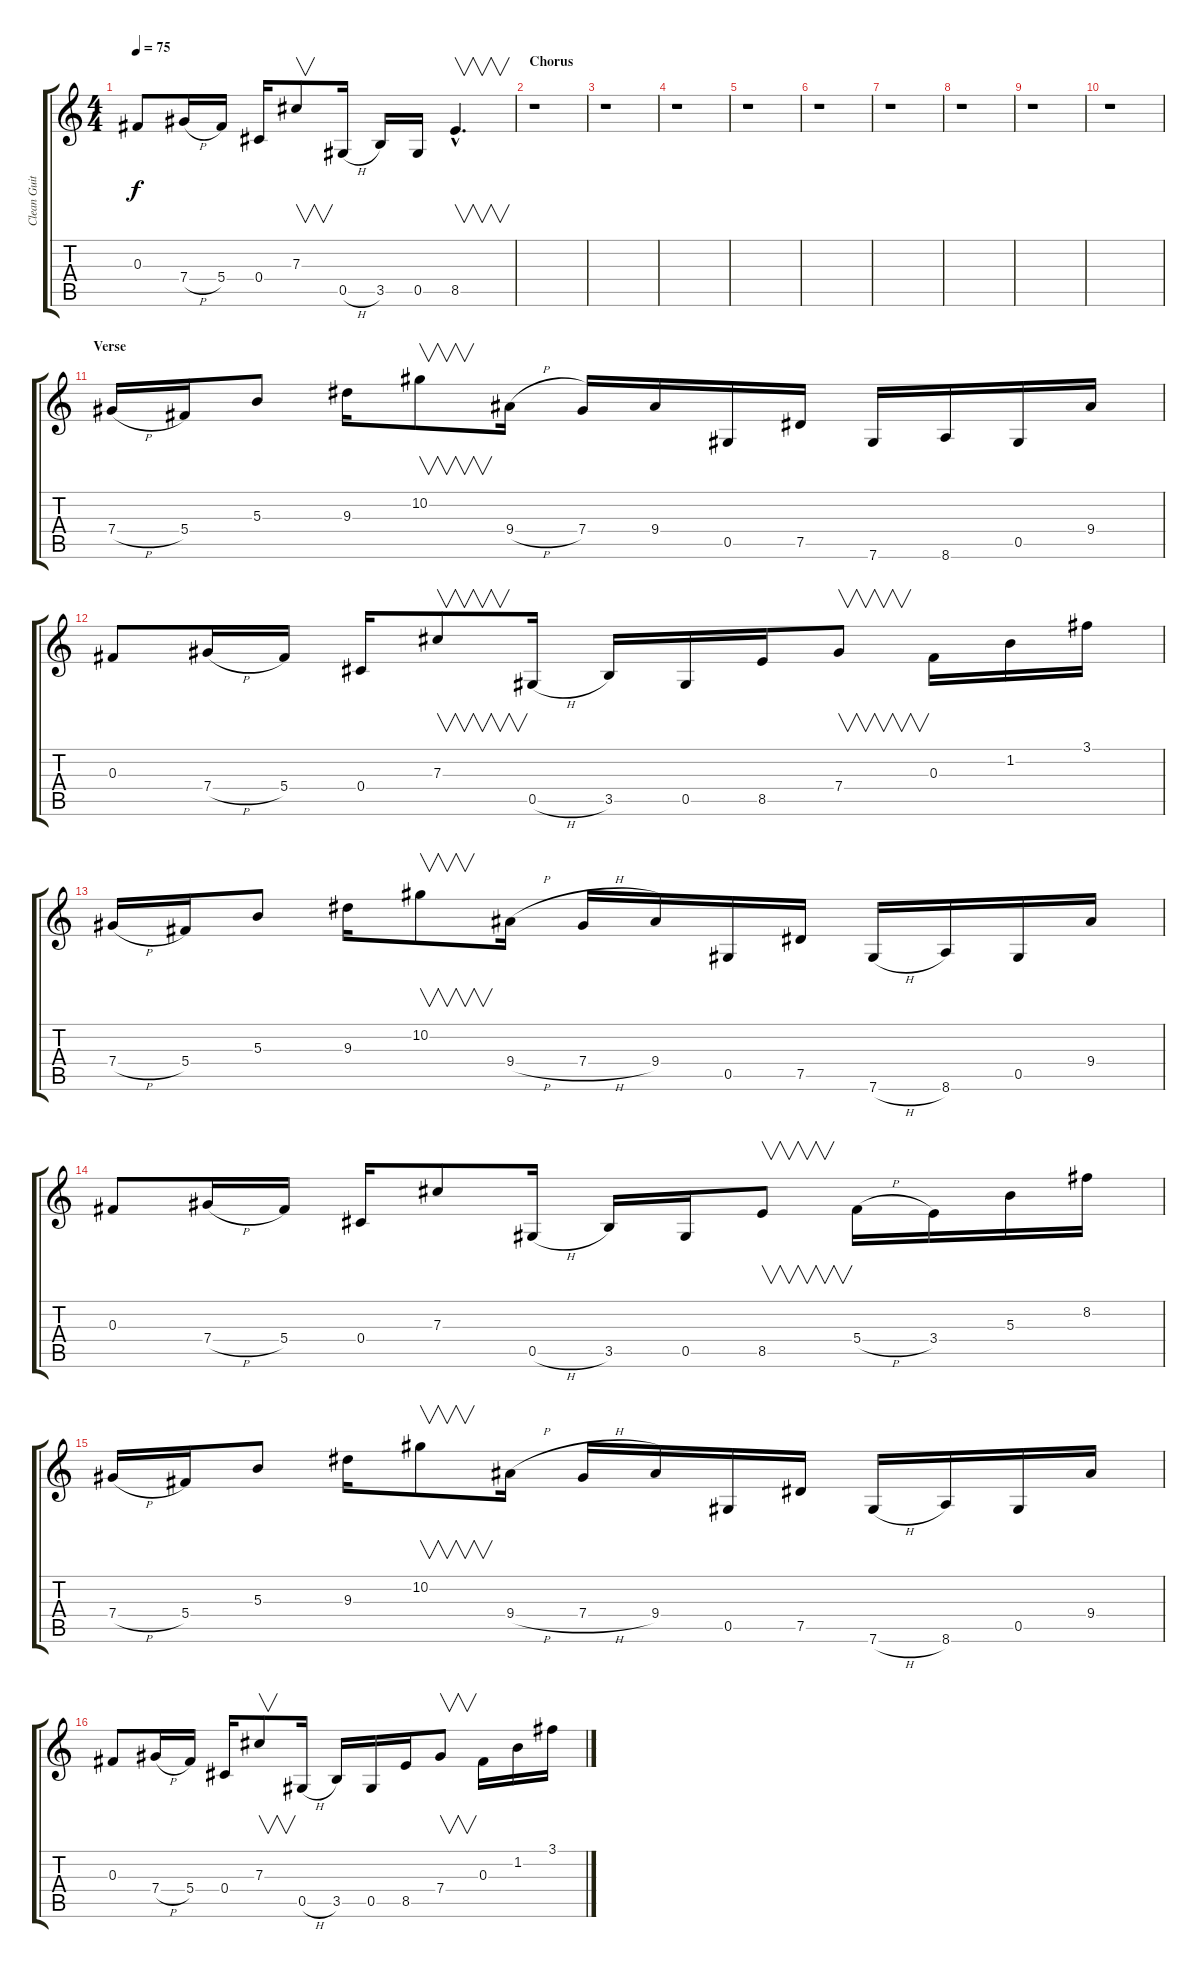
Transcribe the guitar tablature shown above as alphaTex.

\track ("Clean Guitar 3" "Clean Guit") {instrument electricguitarjazz}
\staff {score tabs}
\tuning (Eb4 Bb3 Gb3 Db3 Ab2 Db2) {hide}
\ts (4 4)
\tempo 75
\clef g2
\ks c
0.3.8{dy f} 7.4{h}.16 5.4.16 0.4.16 7.3.8{v} 0.5{h}.16 3.5.16 0.5.16 8.5{hac}.4{v d} |
\section ("" "Chorus")
r.1 |
r.1 |
r.1 |
r.1 |
r.1 |
r.1 |
r.1 |
r.1 |
r.1 |
\section ("" "Verse")
7.4{h}.16 5.4.16 5.3.8 9.3.16 10.2.8{v} 9.4{h}.16 7.4.16 9.4.16 0.5.16 7.5.16 7.6.16 8.6.16 0.5.16 9.4.16 |
0.3.8 7.4{h}.16 5.4.16 0.4.16 7.3.8{v} 0.5{h}.16 3.5.16 0.5.16 8.5.16 7.4.8{v} 0.3.16 1.2.16 3.1.16 |
7.4{h}.16 5.4.16 5.3.8 9.3.16 10.2.8{v} 9.4{h}.16 7.4{h}.16 9.4.16 0.5.16 7.5.16 7.6{h}.16 8.6.16 0.5.16 9.4.16 |
0.3.8 7.4{h}.16 5.4.16 0.4.16 7.3.8 0.5{h}.16 3.5.16 0.5.16 8.5.8{v} 5.4{h}.16 3.4.16 5.3.16 8.2.16 |
7.4{h}.16 5.4.16 5.3.8 9.3.16 10.2.8{v} 9.4{h}.16 7.4{h}.16 9.4.16 0.5.16 7.5.16 7.6{h}.16 8.6.16 0.5.16 9.4.16 |
0.3.8 7.4{h}.16 5.4.16 0.4.16 7.3.8{v} 0.5{h}.16 3.5.16 0.5.16 8.5.16 7.4.8{v} 0.3.16 1.2.16 3.1.16
